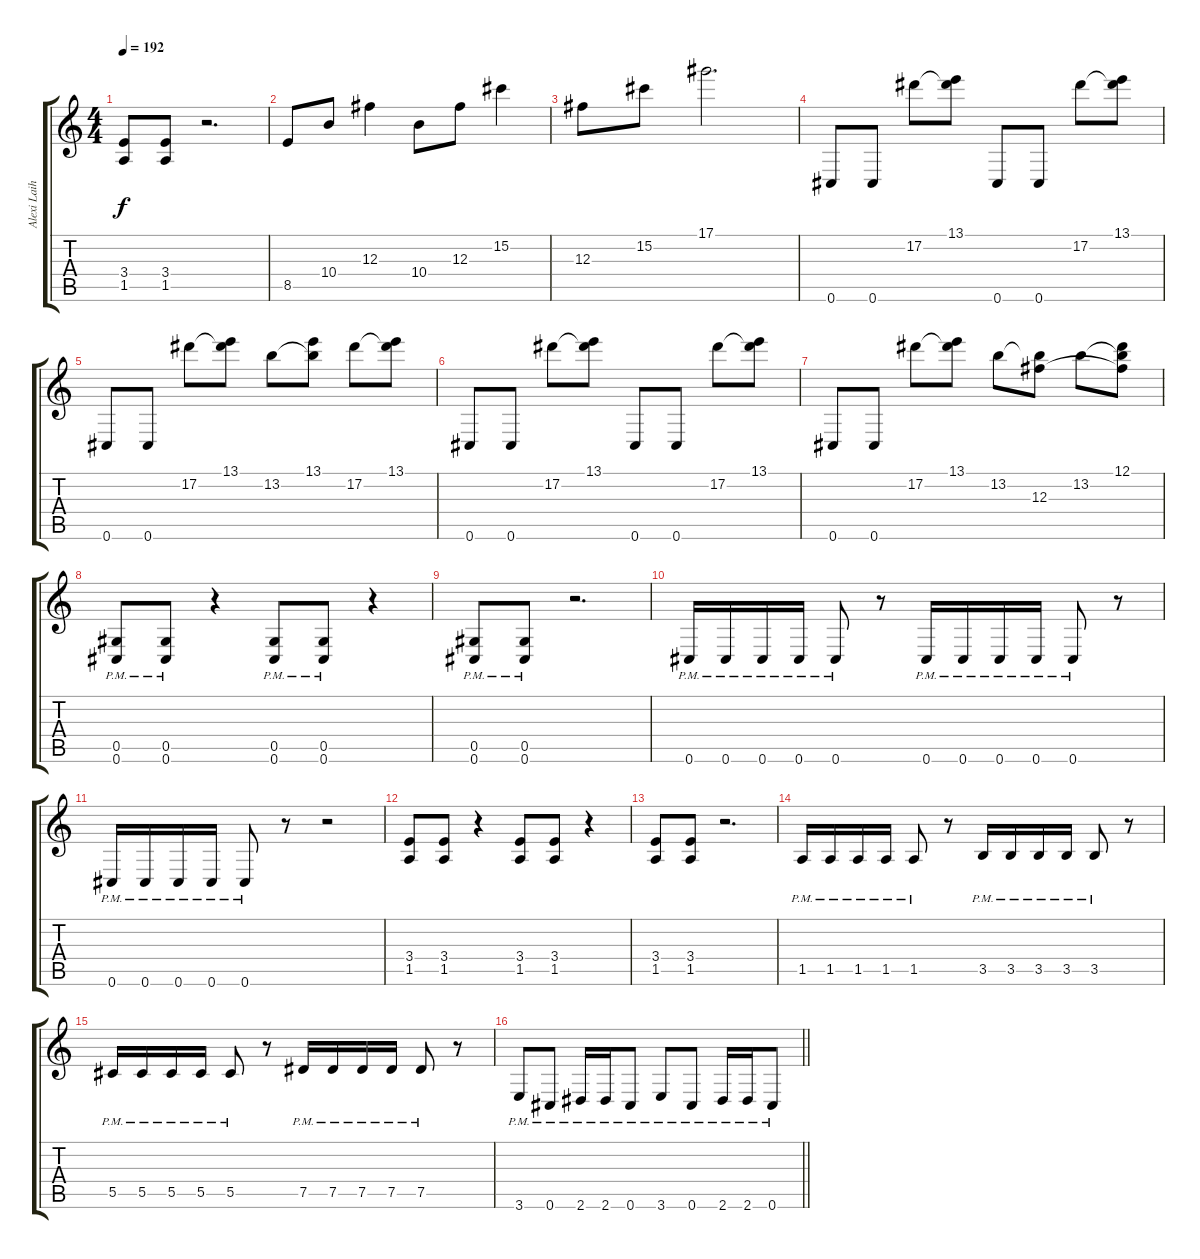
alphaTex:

\track ("Alexi Laiho" "Alexi Laih") {instrument overdrivenguitar}
\staff {score tabs}
\tuning (Eb4 Bb3 Gb3 Db3 Ab2 Db2) {hide}
\ts (4 4)
\tempo 192
\clef g2
\ks c
(3.4 1.5).8{dy f} (3.4 1.5).8 r.2{d} |
8.5.8 10.4.8 12.3.4 10.4.8 12.3.8 15.2.4 |
12.3.8 15.2.8 17.1.2{d} |
0.6.8 0.6.8 17.2.8 (13.1 17.2{t}).8 0.6.8 0.6.8 17.2.8 (13.1 17.2{t}).8 |
0.6.8 0.6.8 17.2.8 (13.1 17.2{t}).8 13.2.8 (13.1 13.2{t}).8 17.2.8 (13.1 17.2{t}).8 |
0.6.8 0.6.8 17.2.8 (13.1 17.2{t}).8 0.6.8 0.6.8 17.2.8 (13.1 17.2{t}).8 |
0.6.8 0.6.8 17.2.8 (13.1 17.2{t}).8 13.2.8 (13.2{t} 12.3).8 13.2.8 (12.1 13.2{t} 12.3{t}).8 |
(0.5{pm} 0.6{pm}).8 (0.5{pm} 0.6{pm}).8 r.4 (0.5{pm} 0.6{pm}).8 (0.5{pm} 0.6{pm}).8 r.4 |
(0.5{pm} 0.6{pm}).8 (0.5{pm} 0.6{pm}).8 r.2{d} |
0.6{pm}.16 0.6{pm}.16 0.6{pm}.16 0.6{pm}.16 0.6{pm}.8 r.8 0.6{pm}.16 0.6{pm}.16 0.6{pm}.16 0.6{pm}.16 0.6{pm}.8 r.8 |
0.6{pm}.16 0.6{pm}.16 0.6{pm}.16 0.6{pm}.16 0.6{pm}.8 r.8 r.2 |
(3.4 1.5).8 (3.4 1.5).8 r.4 (3.4 1.5).8 (3.4 1.5).8 r.4 |
(3.4 1.5).8 (3.4 1.5).8 r.2{d} |
1.5{pm}.16 1.5{pm}.16 1.5{pm}.16 1.5{pm}.16 1.5{pm}.8 r.8 3.5{pm}.16 3.5{pm}.16 3.5{pm}.16 3.5{pm}.16 3.5{pm}.8 r.8 |
5.5{pm}.16 5.5{pm}.16 5.5{pm}.16 5.5{pm}.16 5.5{pm}.8 r.8 7.5{pm}.16 7.5{pm}.16 7.5{pm}.16 7.5{pm}.16 7.5{pm}.8 r.8 |
\barLineRight lightlight
3.6{pm}.8 0.6{pm}.8 2.6{pm}.16 2.6{pm}.16 0.6{pm}.8 3.6{pm}.8 0.6{pm}.8 2.6{pm}.16 2.6{pm}.16 0.6{pm}.8
